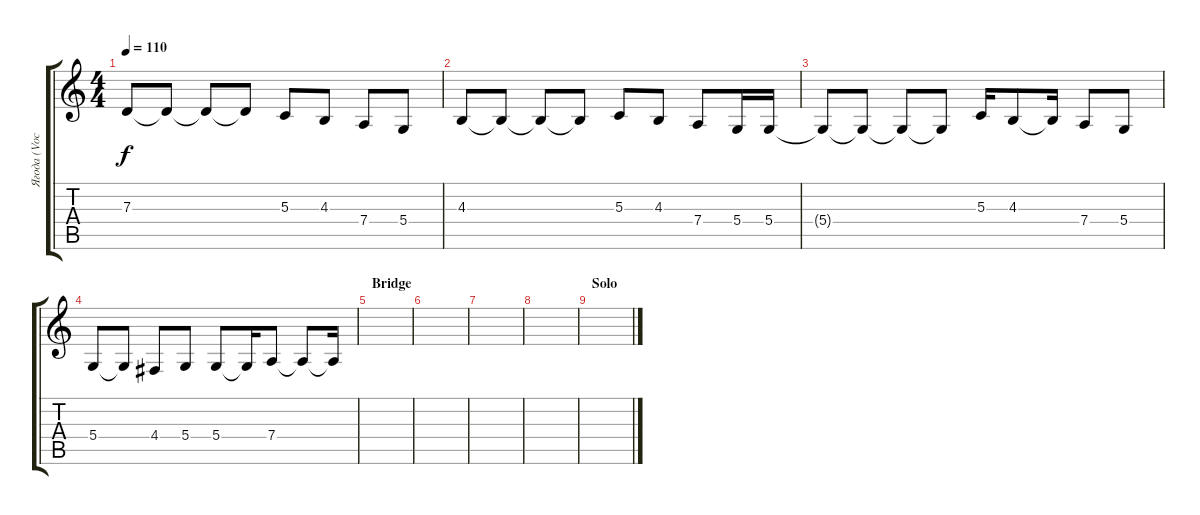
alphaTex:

\track ("Ягода (Vocal)" "Ягода (Voc") {instrument lead6voice}
\staff {score tabs}
\tuning (E4 B3 G3 D3 A2 E2) {hide}
\ts (4 4)
\tempo 110
\clef g2
\ks c
7.3.8{dy f} 7.3{t}.8 7.3{t}.8 7.3{t}.8 5.3.8 4.3.8 7.4.8 5.4.8 |
4.3.8 4.3{t}.8 4.3{t}.8 4.3{t}.8 5.3.8 4.3.8 7.4.8 5.4.16 5.4.16 |
5.4{t}.8 5.4{t}.8 5.4{t}.8 5.4{t}.8 5.3.16 4.3.8 4.3{t}.16 7.4.8 5.4.8 |
5.4.8 5.4{t}.8 4.4.8 5.4.8 5.4.8 5.4{t}.16 7.4.8 7.4{t}.8 7.4{t}.16 |
\section ("" "Bridge")
|
|
|
|
\section ("" "Solo")
